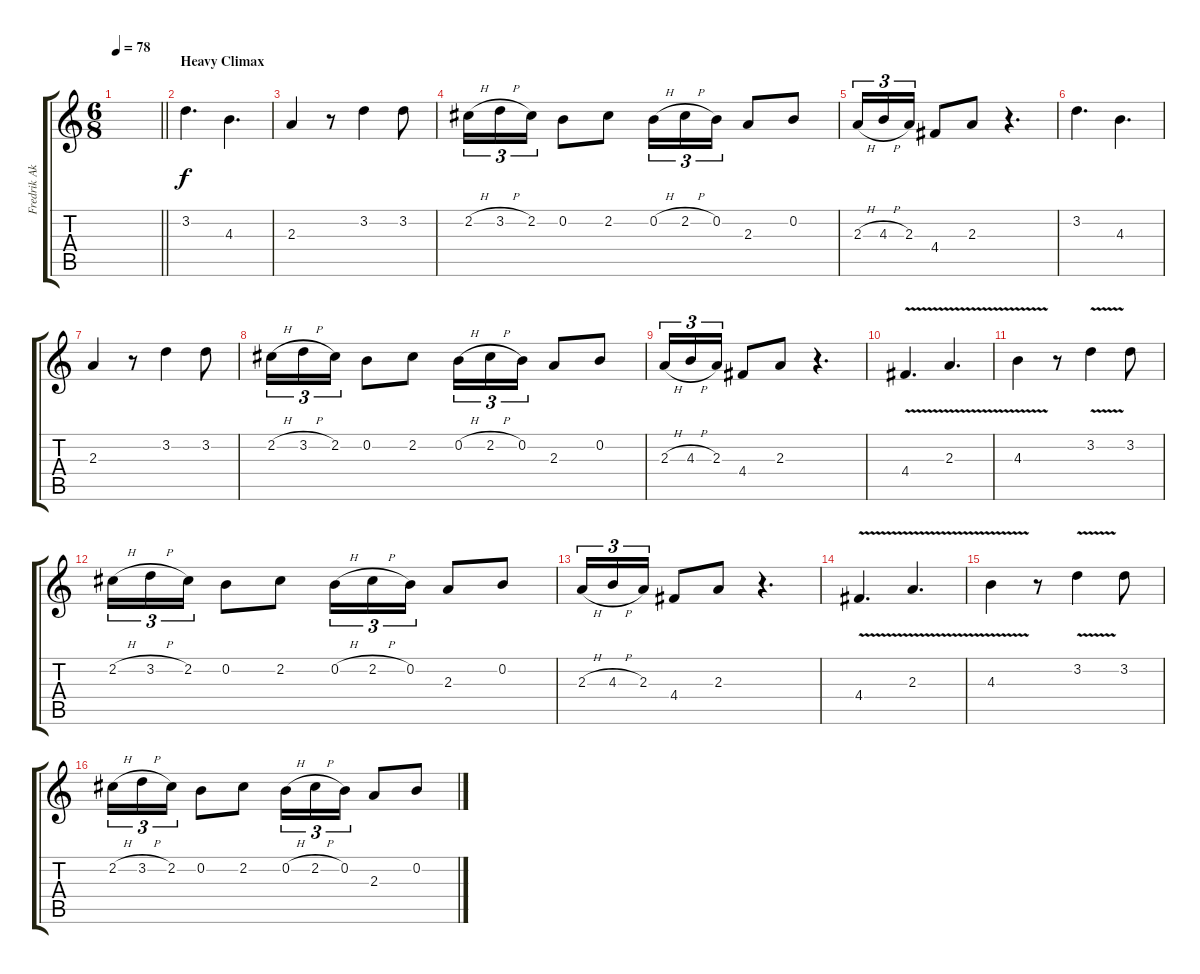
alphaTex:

\track ("Fredrik Akesson" "Fredrik Ak") {instrument electricguitarjazz}
\staff {score tabs}
\tuning (E4 B3 G3 D3 A2 E2) {hide}
\ts (6 8)
\tempo 78
\clef g2
\barLineRight lightlight
\ks c
|
\section ("" "Heavy Climax")
3.2.4{d volume 7 instrument distortionguitar} 4.3.4{d} |
2.3.4 r.8 3.2.4 3.2.8 |
2.2{h}.16{tu (3 2)} 3.2{h}.16{tu (3 2)} 2.2.16{tu (3 2)} 0.2.8 2.2.8 0.2{h}.16{tu (3 2)} 2.2{h}.16{tu (3 2)} 0.2.16{tu (3 2)} 2.3.8 0.2.8 |
2.3{h}.16{tu (3 2)} 4.3{h}.16{tu (3 2)} 2.3.16{tu (3 2)} 4.4.8 2.3.8 r.4{d} |
3.2.4{d} 4.3.4{d} |
2.3.4 r.8 3.2.4 3.2.8 |
2.2{h}.16{tu (3 2)} 3.2{h}.16{tu (3 2)} 2.2.16{tu (3 2)} 0.2.8 2.2.8 0.2{h}.16{tu (3 2)} 2.2{h}.16{tu (3 2)} 0.2.16{tu (3 2)} 2.3.8 0.2.8 |
2.3{h}.16{tu (3 2)} 4.3{h}.16{tu (3 2)} 2.3.16{tu (3 2)} 4.4.8 2.3.8 r.4{d} |
4.4{v}.4{d volume 10} 2.3{v}.4{d} |
4.3{v}.4 r.8 3.2{v}.4 3.2.8 |
2.2{h}.16{tu (3 2)} 3.2{h}.16{tu (3 2)} 2.2.16{tu (3 2)} 0.2.8 2.2.8 0.2{h}.16{tu (3 2)} 2.2{h}.16{tu (3 2)} 0.2.16{tu (3 2)} 2.3.8 0.2.8 |
2.3{h}.16{tu (3 2)} 4.3{h}.16{tu (3 2)} 2.3.16{tu (3 2)} 4.4.8 2.3.8 r.4{d} |
4.4{v}.4{d} 2.3{v}.4{d} |
4.3{v}.4 r.8 3.2{v}.4 3.2.8 |
2.2{h}.16{tu (3 2)} 3.2{h}.16{tu (3 2)} 2.2.16{tu (3 2)} 0.2.8 2.2.8 0.2{h}.16{tu (3 2)} 2.2{h}.16{tu (3 2)} 0.2.16{tu (3 2)} 2.3.8 0.2.8
